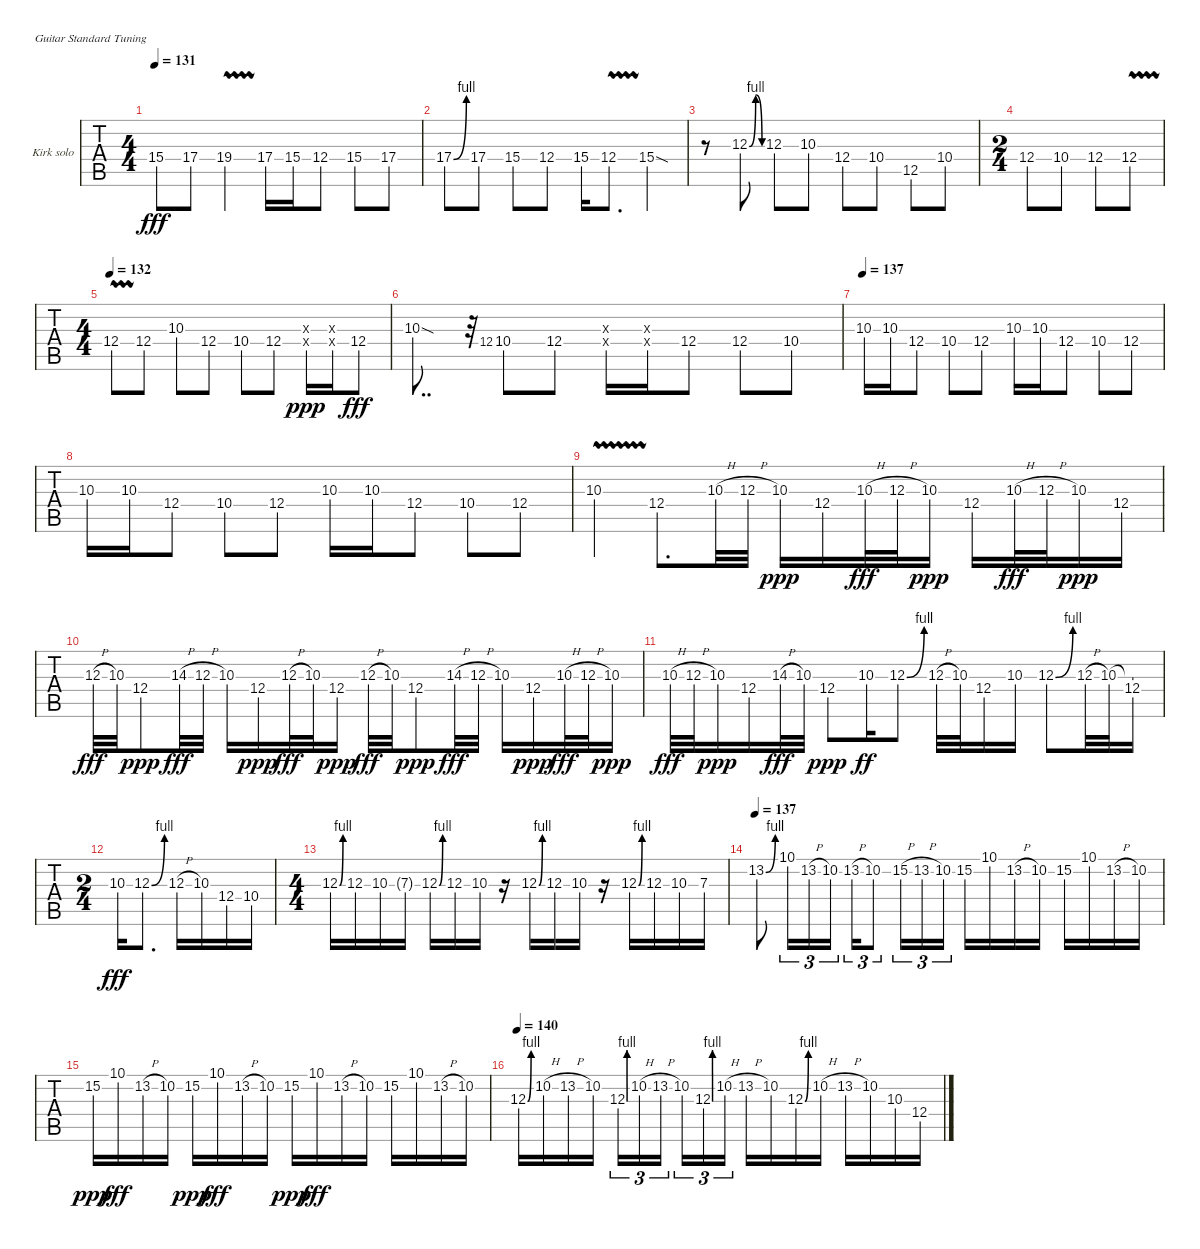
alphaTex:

\defaultSystemsLayout 4
\bracketExtendMode groupsimilarinstruments
\firstSystemTrackNameOrientation horizontal
\otherSystemsTrackNameOrientation horizontal
\track ("Kirk solo" "Kirk solo") {instrument electricguitarclean}
\staff {tabs}
\tuning (E4 B3 G3 D3 A2 E2)
\ts (4 4)
\tempo 131
\clef g2
\ks c
15.4{hac st}.8{dy fff} 17.4{hac st}.8 19.4{vw hac}.4 17.4{hac}.16 15.4{hac}.16 12.4{hac}.8 15.4{hac st}.8 17.4{hac st}.8 |
17.4{be (bend 0 0 16.8 4) hac st}.8 17.4{hac st}.8 15.4{hac}.8 12.4{hac}.8 15.4{hac}.16 12.4{vw hac}.8{d} 15.4{sod hac}.4 |
r.8 12.3{be (bendrelease 0 0 29.4 4 29.4 4 60 0) hac st}.8 12.3{hac st}.8 10.3.8 12.4.8 10.4.8 12.5.8 10.4.8 |
\ts (2 4)
12.4.8 10.4.8 12.4.8 12.4{vw}.8 |
\ts (4 4)
\tempo 132
12.4{vw}.8 12.4.8 10.3{hac}.8 12.4.8 10.4.8 12.4.8 (12.4{hac x} 14.3{x}).16{dy ppp} (12.4{hac x} 14.3{x}).16 12.4{hac}.8{dy fff} |
10.3{sod hac}.8{dd} r.32 12.4.8{gr} 10.4.8 12.4.8 (12.4{hac x} 14.3{x}).16 (12.4{hac x} 14.3{x}).16 12.4{hac}.8 12.4.8 10.4.8 |
\tempo 137
10.3{hac}.16 10.3.16 12.4.8 10.4.8 12.4.8 10.3{hac}.16 10.3.16 12.4.8 10.4.8 12.4.8 |
10.3{hac}.16 10.3.16 12.4.8 10.4.8 12.4.8 10.3{hac}.16 10.3.16 12.4.8 10.4.8 12.4.8 |
10.3{vw}.4 12.4.8{d} 10.3{h}.32 12.3{h}.32 10.3.16{dy ppp} 12.4.16 10.3{h}.32{dy fff} 12.3{h}.32 10.3.16{dy ppp} 12.4.16 10.3{h}.32{dy fff} 12.3{h}.32 10.3.16{dy ppp} 12.4.16 |
12.3{h}.32{dy fff} 10.3.32 12.4.8{dy ppp} 14.3{h}.32{dy fff} 12.3{h}.32 10.3.16 12.4.16{dy ppp} 12.3{h}.32{dy fff} 10.3.32 12.4.16{dy ppp} 12.3{h}.32{dy fff} 10.3.32 12.4.8{dy ppp} 14.3{h}.32{dy fff} 12.3{h}.32 10.3.16 12.4.16{dy ppp} 10.3{h}.32{dy fff} 12.3{h}.32 10.3.16{dy ppp} |
10.3{h}.32{dy fff} 12.3{h}.32 10.3.16{dy ppp} 12.4.16 14.3{h}.32{dy fff} 10.3.32 12.4.8{dy ppp} 10.3.16{dy ff} 12.3{be (bend 0 0 60 4)}.8 12.3{h}.32 10.3.32 12.4.16 10.3.16 12.3{be (bend 0 0 60 4)}.8 12.3{h}.32 10.3.32 (10.3{t} 12.4).16 |
\ts (2 4)
10.3.16{dy fff} 12.3{be (bend 0 0 59.4 4)}.8{d} 12.3{h}.16 10.3.16 12.4.16 10.4.16 |
\ts (4 4)
12.3{be (bend 0 0 15 4)}.16 12.3.16 10.3.16 7.3{g}.16 12.3{be (bend 0 0 15 4)}.16 12.3.16 10.3.16 r.16 12.3{be (bend 0 0 15 4)}.16 12.3.16 10.3.16 r.16 12.3{be (bend 0 0 15 4)}.16 12.3.16 10.3.16 7.3.16 |
\tempo 137
13.2{be (bend 0 0 60 4)}.8 10.1.16{tu (3 2)} 13.2{h}.16{tu (3 2)} 10.2.16{tu (3 2)} 13.2{h}.16{tu (3 2)} 10.2.8{tu (3 2)} 15.2{h}.16{tu (3 2)} 13.2{h}.16{tu (3 2)} 10.2.16{tu (3 2)} 15.2.16 10.1.16 13.2{h}.16 10.2.16 15.2.16 10.1.16 13.2{h}.16 10.2.16 |
15.2.16{dy ppp} 10.1{hac}.16{dy fff} 13.2{h}.16 10.2.16 15.2.16{dy ppp} 10.1{hac}.16{dy fff} 13.2{h}.16 10.2.16 15.2.16{dy ppp} 10.1{hac}.16{dy fff} 13.2{h}.16 10.2.16 15.2.16 10.1{hac}.16 13.2{h}.16 10.2.16 |
\tempo 140
12.3{be (bend 0 0 60 4)}.16 10.2{h}.16 13.2{h}.16 10.2.16 12.3{be (bend 0 0 60 4)}.16{tu (3 2)} 10.2{h}.16{tu (3 2)} 13.2{h}.16{tu (3 2)} 10.2.16{tu (3 2)} 12.3{be (bend 0 0 60 4)}.16{tu (3 2)} 10.2{h}.16{tu (3 2)} 13.2{h}.16 10.2.16 12.3{be (bend 0 0 60 4)}.16 10.2{h}.16 13.2{h}.16 10.2.16 10.3.16 12.4.16
